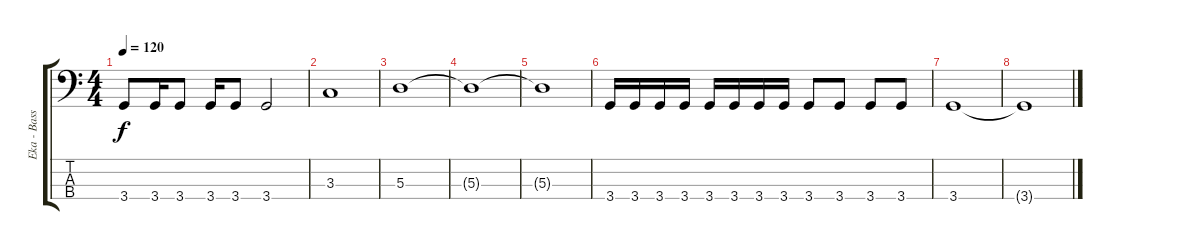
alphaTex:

\track ("Eka - Bass" "Eka - Bass") {instrument electricbasspick}
\staff {score tabs}
\tuning (G2 D2 A1 E1) {hide}
\ts (4 4)
\tempo 120
\clef f4
\ks c
3.4.8{dy f} 3.4.16 3.4.8 3.4.16 3.4.8 3.4.2 |
3.3.1 |
5.3.1 |
5.3{t}.1 |
5.3{t}.1 |
3.4.16 3.4.16 3.4.16 3.4.16 3.4.16 3.4.16 3.4.16 3.4.16 3.4.8 3.4.8 3.4.8 3.4.8 |
3.4.1 |
3.4{t}.1
